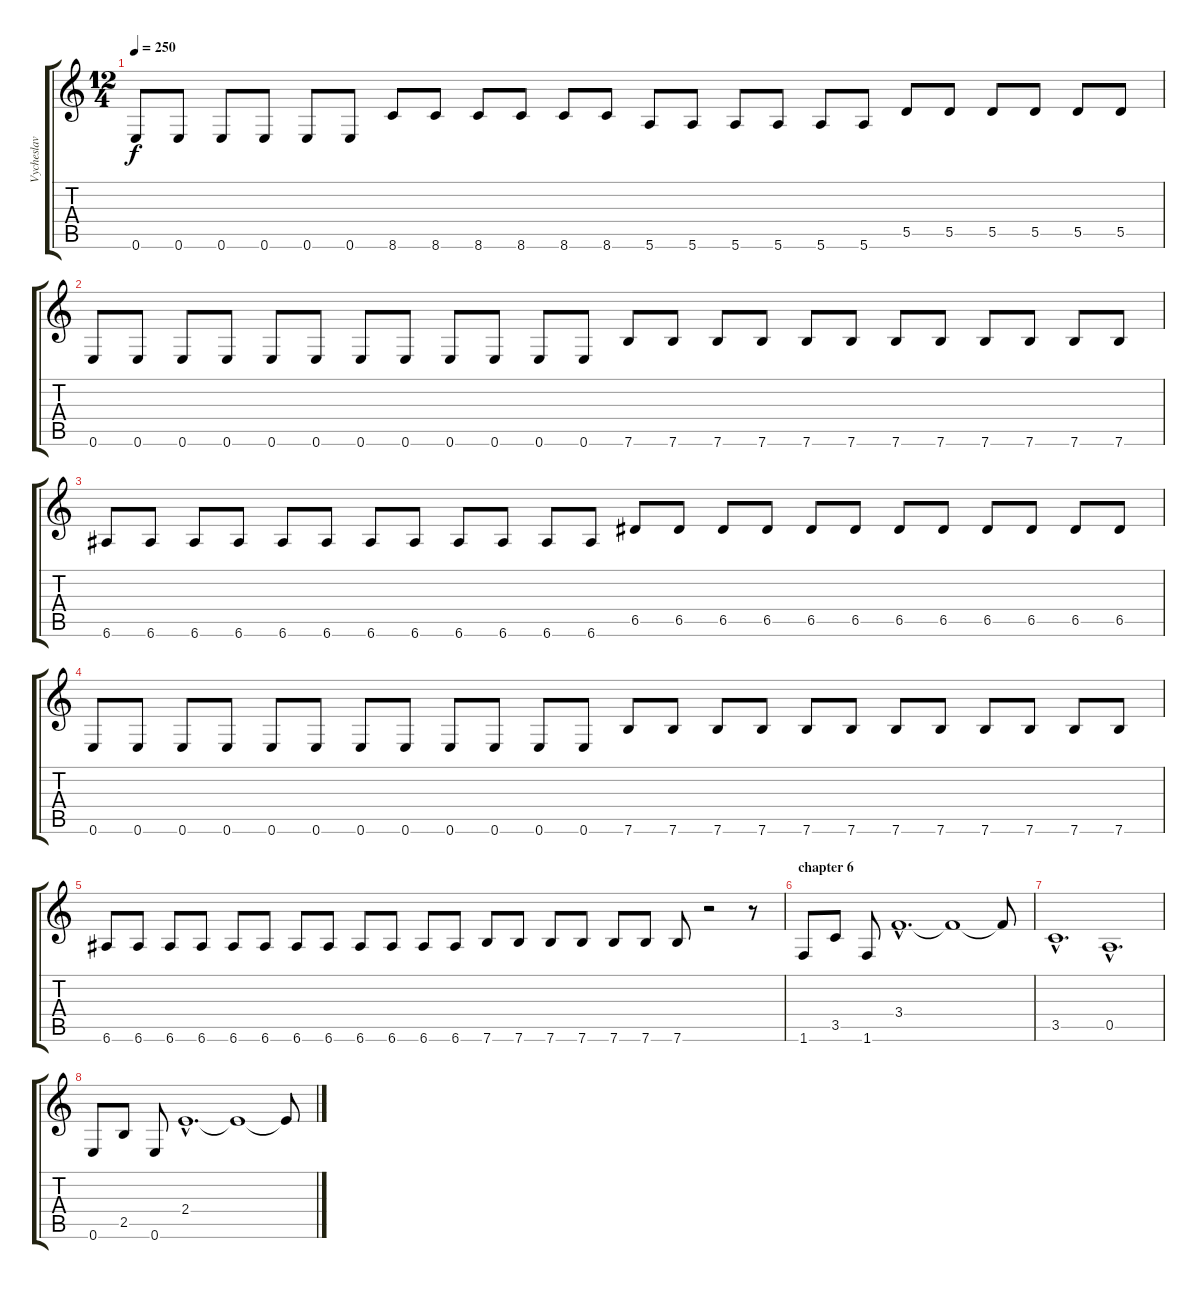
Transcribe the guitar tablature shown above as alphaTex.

\track ("Vycheslav Semikin bass" "Vycheslav ") {instrument electricbasspick}
\staff {score tabs}
\tuning (E4 B3 G3 D3 A2 E2) {hide}
\ts (12 4)
\tempo 250
\clef g2
\ks c
0.6.8{dy f} 0.6.8 0.6.8 0.6.8 0.6.8 0.6.8 8.6.8 8.6.8 8.6.8 8.6.8 8.6.8 8.6.8 5.6.8 5.6.8 5.6.8 5.6.8 5.6.8 5.6.8 5.5.8 5.5.8 5.5.8 5.5.8 5.5.8 5.5.8 |
0.6.8 0.6.8 0.6.8 0.6.8 0.6.8 0.6.8 0.6.8 0.6.8 0.6.8 0.6.8 0.6.8 0.6.8 7.6.8 7.6.8 7.6.8 7.6.8 7.6.8 7.6.8 7.6.8 7.6.8 7.6.8 7.6.8 7.6.8 7.6.8 |
6.6.8 6.6.8 6.6.8 6.6.8 6.6.8 6.6.8 6.6.8 6.6.8 6.6.8 6.6.8 6.6.8 6.6.8 6.5.8 6.5.8 6.5.8 6.5.8 6.5.8 6.5.8 6.5.8 6.5.8 6.5.8 6.5.8 6.5.8 6.5.8 |
0.6.8 0.6.8 0.6.8 0.6.8 0.6.8 0.6.8 0.6.8 0.6.8 0.6.8 0.6.8 0.6.8 0.6.8 7.6.8 7.6.8 7.6.8 7.6.8 7.6.8 7.6.8 7.6.8 7.6.8 7.6.8 7.6.8 7.6.8 7.6.8 |
6.6.8 6.6.8 6.6.8 6.6.8 6.6.8 6.6.8 6.6.8 6.6.8 6.6.8 6.6.8 6.6.8 6.6.8 7.6.8 7.6.8 7.6.8 7.6.8 7.6.8 7.6.8 7.6.8 r.2 r.8 |
\section ("" "chapter 6")
1.6.8 3.5.8 1.6.8 3.4{hac}.1{d} 3.4{t}.1 3.4{t}.8 |
3.5{hac}.1{d} 0.5{hac}.1{d} |
0.6.8 2.5.8 0.6.8 2.4{hac}.1{d} 2.4{t}.1 2.4{t}.8
